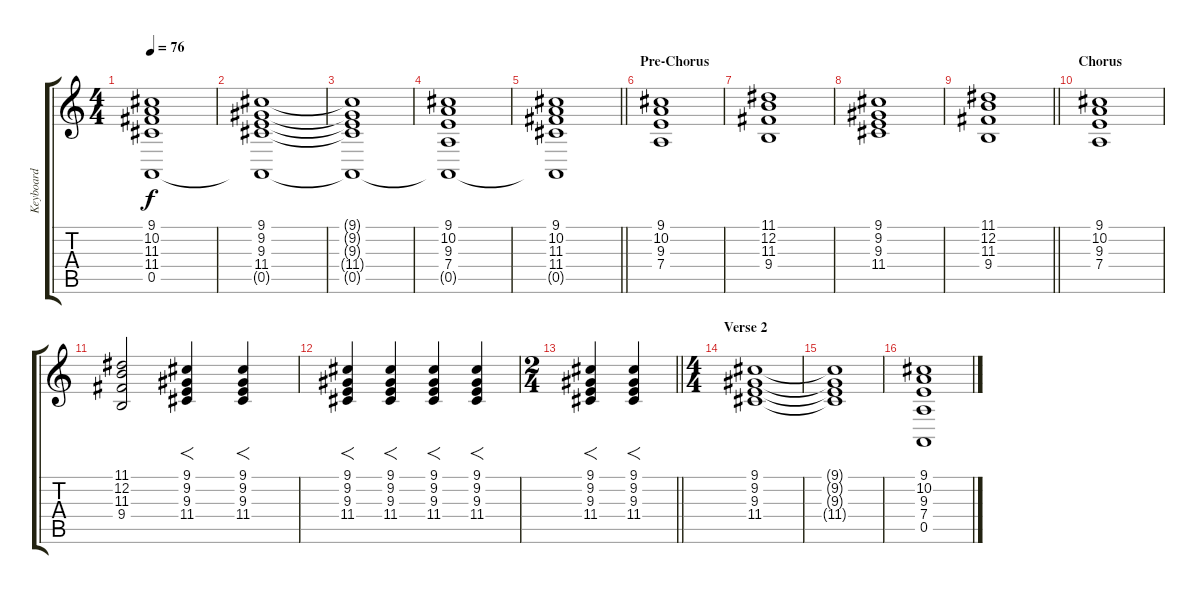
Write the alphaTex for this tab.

\track ("Keyboard" "Keyboard") {instrument choiraahs}
\staff {score tabs}
\tuning (E4 B3 G3 D3 A2 E2) {hide}
\ts (4 4)
\tempo 76
\clef g2
\ks c
(9.1 10.2 11.3 11.4 0.5{t}).1{dy f} |
(9.1 9.2 9.3 11.4 0.5{t}).1 |
(9.1{t} 9.2{t} 9.3{t} 11.4{t} 0.5{t}).1 |
(9.1 10.2 9.3 7.4 0.5{t}).1 |
\barLineRight lightlight
(9.1 10.2 11.3 11.4 0.5{t}).1 |
\section ("" "Pre-Chorus")
(9.1 10.2 9.3 7.4).1 |
(11.1 12.2 11.3 9.4).1 |
(9.1 9.2 9.3 11.4).1 |
\barLineRight lightlight
(11.1 12.2 11.3 9.4).1 |
\section ("" "Chorus")
(9.1 10.2 9.3 7.4).1 |
(11.1 12.2 11.3 9.4).2 (9.1 9.2 9.3 11.4).4{f} (9.1 9.2 9.3 11.4).4{f} |
(9.1 9.2 9.3 11.4).4{f} (9.1 9.2 9.3 11.4).4{f} (9.1 9.2 9.3 11.4).4{f} (9.1 9.2 9.3 11.4).4{f} |
\ts (2 4)
\barLineRight lightlight
(9.1 9.2 9.3 11.4).4{f} (9.1 9.2 9.3 11.4).4{f} |
\ts (4 4)
\section ("" "Verse 2")
(9.1 9.2 9.3 11.4).1 |
(9.1{t} 9.2{t} 9.3{t} 11.4{t}).1 |
(9.1 10.2 9.3 7.4 0.5).1
